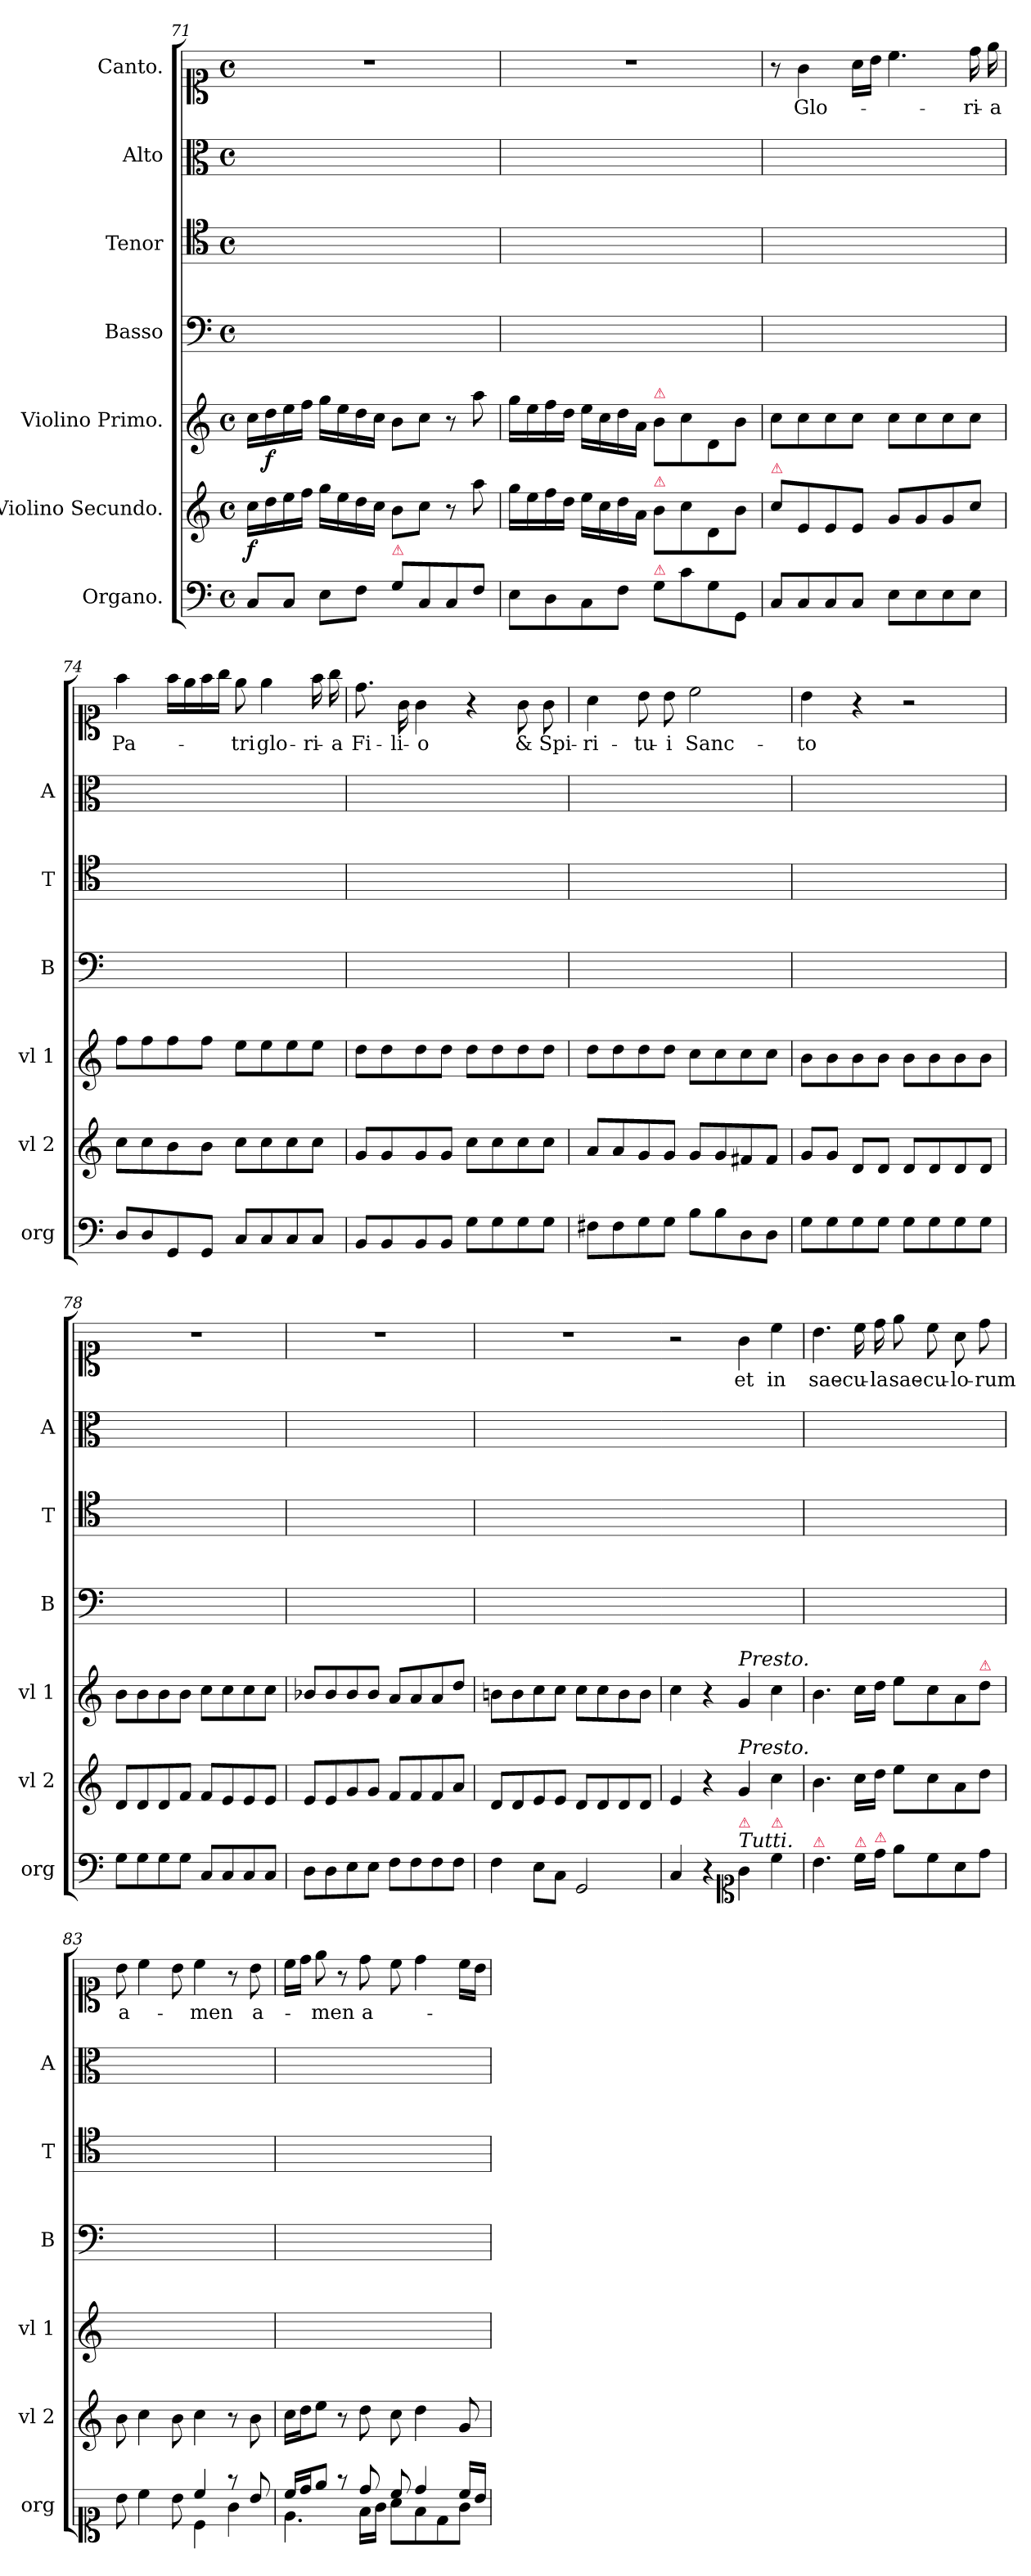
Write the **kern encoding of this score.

**kern	**kern	**dynam	**kern	**dynam	**kern	**kern	**kern	**kern	**text
*part7	*part6	*part6	*part5	*part5	*part4	*part3	*part2	*part1	*part1
*staff7	*staff6	*staff6	*staff5	*staff5	*staff4	*staff3	*staff2	*staff1	*staff1
*I"Organo.	*I"Violino Secundo.	*	*I"Violino Primo.	*	*I"Basso	*I"Tenor	*I"Alto	*I"Canto.	*
*I'org	*I'vl 2	*	*I'vl 1	*	*I'B	*I'T	*I'A	*	*
*clefF4	*clefG2	*	*clefG2	*	*clefF4	*clefC4	*clefC3	*clefC1	*
*k[]	*k[]	*	*k[]	*	*k[]	*k[]	*k[]	*k[]	*
*M4/4	*M4/4	*	*M4/4	*	*M4/4	*M4/4	*M4/4	*M4/4	*
*met(c)	*met(c)	*	*met(c)	*	*met(c)	*met(c)	*met(c)	*met(c)	*
=71	=71	=71	=71	=71	=71	=71	=71	=71	=71
!	!	!LO:DY:b	!	!	!	!	!	!	!
8C/L	16cc\LL	f.	16cc\LL	.	1ryy	1ryy	1ryy	1r	.
!	!	!	!	!LO:DY:b	!	!	!	!	!
.	16dd\	.	16dd\	f.	.	.	.	.	.
8C/J	16ee\	.	16ee\	.	.	.	.	.	.
.	16ff\JJ	.	16ff\JJ	.	.	.	.	.	.
8E\L	16gg\LL	.	16gg\LL	.	.	.	.	.	.
.	16ee\	.	16ee\	.	.	.	.	.	.
8F\J	16dd\	.	16dd\	.	.	.	.	.	.
.	16cc\JJ	.	16cc\JJ	.	.	.	.	.	.
!LO:TX:a:color=crimson:t=⚠	!	!	!	!	!	!	!	!	!
8G\L	8b\L	.	8b\L	.	.	.	.	.	.
8C/	8cc\J	.	8cc\J	.	.	.	.	.	.
8C/	8r	.	8r	.	.	.	.	.	.
8F/J	8aa\	.	8aa\	.	.	.	.	.	.
=72	=72	=72	=72	=72	=72	=72	=72	=72	=72
8E\L	16gg\LL	.	16gg\LL	.	1ryy	1ryy	1ryy	1r	.
.	16ee\	.	16ee\	.	.	.	.	.	.
8D\	16ff\	.	16ff\	.	.	.	.	.	.
.	16dd\JJ	.	16dd\JJ	.	.	.	.	.	.
8C\	16ee\LL	.	16ee\LL	.	.	.	.	.	.
.	16cc\	.	16cc\	.	.	.	.	.	.
8F\J	16dd\	.	16dd\	.	.	.	.	.	.
.	16a\JJ	.	16a\JJ	.	.	.	.	.	.
!	!	!	!LO:TX:a:color=crimson:t=⚠	!	!	!	!	!	!
!	!LO:TX:a:color=crimson:t=⚠	!	!	!	!	!	!	!	!
!LO:TX:a:color=crimson:t=⚠	!	!	!	!	!	!	!	!	!
8G\L	8b\L	.	8b\L	.	.	.	.	.	.
8c\	8cc\	.	8cc\	.	.	.	.	.	.
8G\	8d/	.	8d/	.	.	.	.	.	.
8GG/J	8b\J	.	8b\J	.	.	.	.	.	.
=73	=73	=73	=73	=73	=73	=73	=73	=73	=73
!	!LO:TX:a:color=crimson:t=⚠	!	!	!	!	!	!	!	!
8C/L	8cc\L	.	8cc\L	.	1ryy	1ryy	1ryy	8r	.
!	!	!LO:DY:b	!	!LO:DY:b	!	!	!	!	!
8C/	8e/	p&colon;	8cc\	p&colon;	.	.	.	4g\	Glo-
8C/	8e/	.	8cc\	.	.	.	.	.	.
8C/J	8e/J	.	8cc\J	.	.	.	.	16a\LL	.
.	.	.	.	.	.	.	.	16b\JJ	.
8E\L	8g/L	.	8cc\L	.	.	.	.	4.cc\	.
8E\	8g/	.	8cc\	.	.	.	.	.	.
8E\	8g/	.	8cc\	.	.	.	.	.	.
8E\J	8cc/J	.	8cc\J	.	.	.	.	16dd\	-ri-
.	.	.	.	.	.	.	.	16ee\	-a
=74	=74	=74	=74	=74	=74	=74	=74	=74	=74
8D/L	8cc\L	.	8ff\L	.	1ryy	1ryy	1ryy	4ff\	Pa-
8D/	8cc\	.	8ff\	.	.	.	.	.	.
8GG/	8b\	.	8ff\	.	.	.	.	16ff\LL	.
.	.	.	.	.	.	.	.	16ee\	.
8GG/J	8b\J	.	8ff\J	.	.	.	.	16ff\	.
.	.	.	.	.	.	.	.	16gg\JJ	.
8C/L	8cc\L	.	8ee\L	.	.	.	.	8ee\	-tri
8C/	8cc\	.	8ee\	.	.	.	.	4ee\	glo-
8C/	8cc\	.	8ee\	.	.	.	.	.	.
8C/J	8cc\J	.	8ee\J	.	.	.	.	16ff\	-ri-
.	.	.	.	.	.	.	.	16gg\	-a
=75	=75	=75	=75	=75	=75	=75	=75	=75	=75
8BB/L	8g/L	.	8dd\L	.	1ryy	1ryy	1ryy	8.dd\	Fi-
8BB/	8g/	.	8dd\	.	.	.	.	.	.
.	.	.	.	.	.	.	.	16g\	-li-
8BB/	8g/	.	8dd\	.	.	.	.	4g\	-o
8BB/J	8g/J	.	8dd\J	.	.	.	.	.	.
8G\L	8cc\L	.	8dd\L	.	.	.	.	4r	.
8G\	8cc\	.	8dd\	.	.	.	.	.	.
8G\	8cc\	.	8dd\	.	.	.	.	8g\	&
8G\J	8cc\J	.	8dd\J	.	.	.	.	8g\	Spi-
=76	=76	=76	=76	=76	=76	=76	=76	=76	=76
8F#X\L	8a/L	.	8dd\L	.	1ryy	1ryy	1ryy	4a\	-ri-
8F#\	8a/	.	8dd\	.	.	.	.	.	.
8G\	8g/	.	8dd\	.	.	.	.	8b\	-tu-
8G\J	8g/J	.	8dd\J	.	.	.	.	8b\	-i
8B\L	8g/L	.	8cc\L	.	.	.	.	2cc\	Sanc-
8B\	8g/	.	8cc\	.	.	.	.	.	.
8D\	8f#X/	.	8cc\	.	.	.	.	.	.
8D\J	8f#/J	.	8cc\J	.	.	.	.	.	.
=77	=77	=77	=77	=77	=77	=77	=77	=77	=77
8G\L	8g/L	.	8b\L	.	1ryy	1ryy	1ryy	4b\	-to
8G\	8g/J	.	8b\	.	.	.	.	.	.
8G\	8d/L	.	8b\	.	.	.	.	4r	.
8G\J	8d/J	.	8b\J	.	.	.	.	.	.
8G\L	8d/L	.	8b\L	.	.	.	.	2r	.
8G\	8d/	.	8b\	.	.	.	.	.	.
8G\	8d/	.	8b\	.	.	.	.	.	.
8G\J	8d/J	.	8b\J	.	.	.	.	.	.
=78	=78	=78	=78	=78	=78	=78	=78	=78	=78
8G\L	8d/L	.	8b\L	.	1ryy	1ryy	1ryy	1r	.
8G\	8d/	.	8b\	.	.	.	.	.	.
8G\	8d/	.	8b\	.	.	.	.	.	.
8G\J	8f/J	.	8b\J	.	.	.	.	.	.
8C/L	8f/L	.	8cc\L	.	.	.	.	.	.
8C/	8e/	.	8cc\	.	.	.	.	.	.
8C/	8e/	.	8cc\	.	.	.	.	.	.
8C/J	8e/J	.	8cc\J	.	.	.	.	.	.
=79	=79	=79	=79	=79	=79	=79	=79	=79	=79
8D\L	8e/L	.	8b-X/L	.	1ryy	1ryy	1ryy	1r	.
8D\	8e/	.	8b-/	.	.	.	.	.	.
8E\	8g/	.	8b-/	.	.	.	.	.	.
8E\J	8g/J	.	8b-/J	.	.	.	.	.	.
8F\L	8f/L	.	8a/L	.	.	.	.	.	.
8F\	8f/	.	8a/	.	.	.	.	.	.
8F\	8f/	.	8a/	.	.	.	.	.	.
8F\J	8a/J	.	8dd/J	.	.	.	.	.	.
=80	=80	=80	=80	=80	=80	=80	=80	=80	=80
4F\	8d/L	.	8bn\L	.	1ryy	1ryy	1ryy	1r	.
.	8d/	.	8b\	.	.	.	.	.	.
8E\L	8e/	.	8cc\	.	.	.	.	.	.
8C\J	8e/J	.	8cc\J	.	.	.	.	.	.
2GG/	8d/L	.	8cc\L	.	.	.	.	.	.
.	8d/	.	8cc\	.	.	.	.	.	.
.	8d/	.	8b\	.	.	.	.	.	.
.	8d/J	.	8b\J	.	.	.	.	.	.
=81	=81	=81-	=81	=81-	=81	=81	=81	=81-	=81-
4C/	4e/	.	4cc\	.	1ryy	1ryy	1ryy	2r	.
4r	4r	.	4r	.	.	.	.	.	.
*clefC1	*	*	*	*	*	*	*	*	*
!	!	!	!LO:TX:a:i:t=Presto.	!	!	!	!	!	!
!	!LO:TX:a:i:t=Presto.	!	!	!	!	!	!	!	!
!LO:TX:a:i:t=Tutti.	!	!	!	!	!	!	!	!	!
!LO:TX:a:color=crimson:t=⚠	!	!	!	!	!	!	!	!	!
4g\	4g/	.	4g/	.	.	.	.	4g\	et
!LO:TX:a:color=crimson:t=⚠	!	!	!	!	!	!	!	!	!
4cc\	4cc\	.	4cc\	.	.	.	.	4cc\	in
=82	=82	=82	=82	=82	=82	=82	=82	=82	=82
!LO:TX:a:color=crimson:t=⚠	!	!	!	!	!	!	!	!	!
4.b\	4.b\	.	4.b\	.	1ryy	1ryy	1ryy	4.b\	sae-
!LO:TX:a:color=crimson:t=⚠	!	!	!	!	!	!	!	!	!
16cc\LL	16cc\LL	.	16cc\LL	.	.	.	.	16cc\	-cu-
!LO:TX:a:color=crimson:t=⚠	!	!	!	!	!	!	!	!	!
16dd\JJ	16dd\JJ	.	16dd\JJ	.	.	.	.	16dd\	-la
8ee\L	8ee\L	.	8ee\L	.	.	.	.	8ee\	sae-
8cc\	8cc\	.	8cc\	.	.	.	.	8cc\	-cu-
8a\	8a\	.	8a\	.	.	.	.	8a\	-lo-
!	!	!	!LO:TX:a:color=crimson:t=⚠	!	!	!	!	!	!
8dd\J	8dd\J	.	8dd\J	.	.	.	.	8dd\	-rum
=83	=83	=83	=83	=83	=83	=83	=83	=83	=83
*^	*	*	*	*	*	*	*	*	*
2rffyy	8b\	8b\	.	1ryy	.	1ryy	1ryy	1ryy	8b\	a-
.	4cc\	4cc\	.	.	.	.	.	.	4cc\	.
.	8b\	8b\	.	.	.	.	.	.	8b\	.
4cc/	4c\	4cc\	.	.	.	.	.	.	4cc\	-men
8rff	4g\	8r	.	.	.	.	.	.	8r	.
8b/	.	8b\	.	.	.	.	.	.	8b\	a-
=84	=84	=84	=84	=84	=84	=84	=84	=84	=84	=84
16cc/LL	4.e\	16cc\LL	.	1ryy	.	1ryy	1ryy	1ryy	16cc\LL	.
16dd/J	.	16dd\J	.	.	.	.	.	.	16dd\JJ	.
8ee/J	.	8ee\J	.	.	.	.	.	.	8ee\	-men
8rff	.	8r	.	.	.	.	.	.	8r	.
8dd/	16f\LL	8dd\	.	.	.	.	.	.	8dd\	a-
.	16g\JJ	.	.	.	.	.	.	.	.	.
8cc/	8a\L	8cc\	.	.	.	.	.	.	8cc\	.
4dd/	8f\	4dd\	.	.	.	.	.	.	4dd\	.
.	8d\	.	.	.	.	.	.	.	.	.
16cc/LL	8g\J	8g/	.	.	.	.	.	.	16cc\LL	.
16b/JJ	.	.	.	.	.	.	.	.	16b\JJ	.
*v	*v	*	*	*	*	*	*	*	*	*
=	=	=	=	=	=	=	=	=	=
*-	*-	*-	*-	*-	*-	*-	*-	*-	*-
